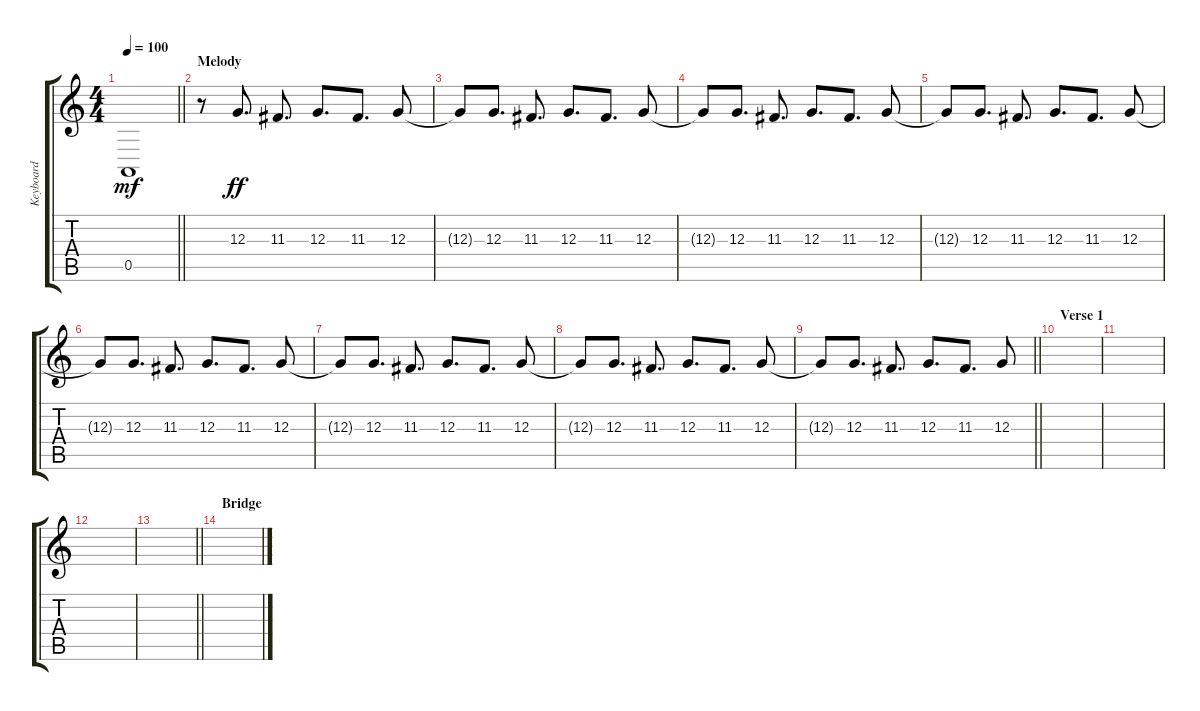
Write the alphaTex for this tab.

\track ("Keyboard" "Keyboard") {instrument fx7echoes}
\staff {score tabs}
\tuning (E4 B3 G3 D3 A2 E2) {hide}
\ts (4 4)
\tempo 100
\clef g2
\barLineRight lightlight
\ks c
0.5{t}.1{dy mf} |
\section ("" "Melody")
r.8 12.3.8{d dy ff} 11.3.8{d} 12.3.8{d} 11.3.8{d} 12.3.8 |
12.3{t}.8 12.3.8{d} 11.3.8{d} 12.3.8{d} 11.3.8{d} 12.3.8 |
12.3{t}.8 12.3.8{d} 11.3.8{d} 12.3.8{d} 11.3.8{d} 12.3.8 |
12.3{t}.8 12.3.8{d} 11.3.8{d} 12.3.8{d} 11.3.8{d} 12.3.8 |
12.3{t}.8 12.3.8{d} 11.3.8{d} 12.3.8{d} 11.3.8{d} 12.3.8 |
12.3{t}.8 12.3.8{d} 11.3.8{d} 12.3.8{d} 11.3.8{d} 12.3.8 |
12.3{t}.8 12.3.8{d} 11.3.8{d} 12.3.8{d} 11.3.8{d} 12.3.8 |
\barLineRight lightlight
12.3{t}.8 12.3.8{d} 11.3.8{d} 12.3.8{d} 11.3.8{d} 12.3.8 |
\section ("" "Verse 1")
|
|
|
\barLineRight lightlight
|
\section ("" "Bridge")
